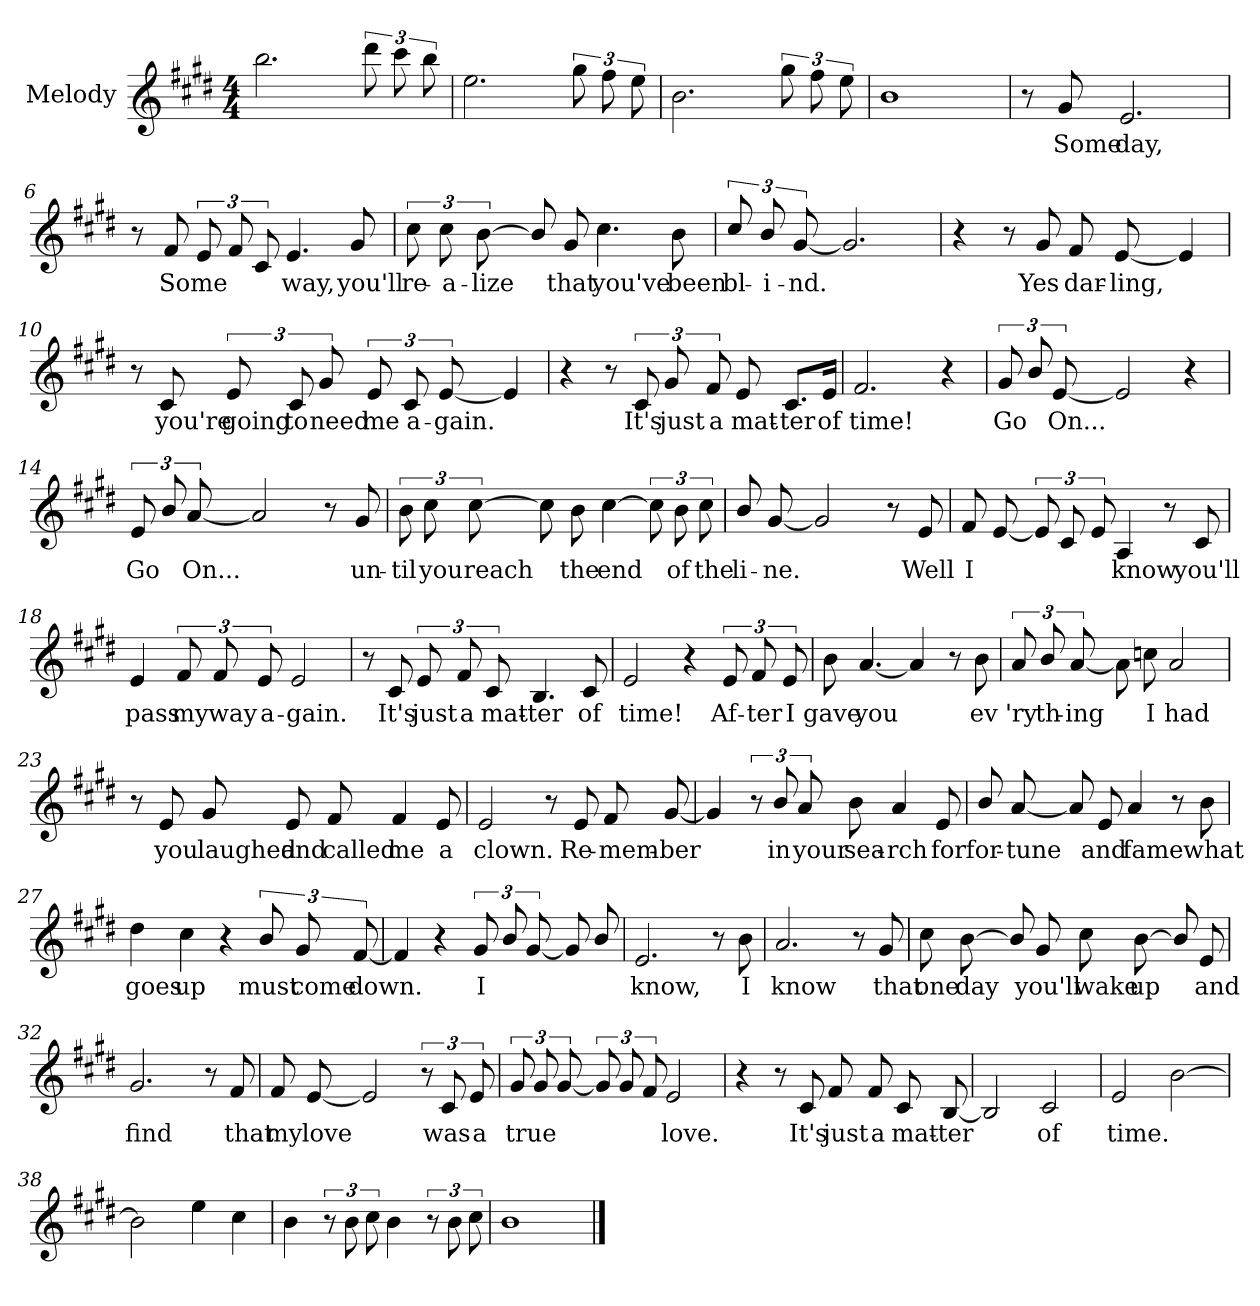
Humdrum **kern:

**kern	**text
*part1	*part1
*staff1	*staff1
*I"Melody	*
*clefG2	*
*k[f#c#g#d#]	*
*M4/4	*
=1	=1
2.bb\	.
12ddd#\L	.
12ccc#\	.
12bb\	.
=2	=2
2.ee\	.
12gg#\L	.
12ff#\	.
12ee\	.
=3	=3
2.b\	.
12gg#\L	.
12ff#\	.
12ee\	.
=4	=4
1b	.
=5	=5
8r	.
8g#/	Some
2.e/	day,
!!LO:LB:g=z
=6	=6
8r	.
8f#/	Some-
12e/L	-
12f#/	-
12c#/	-
4.e/	way,
8g#/	you'll
=7	=7
12cc#\L	re-
12cc#\	a-
[>12b\	lize
8b/L]	.
8g#/	that
4.cc#\	you've
8b\	been
=8	=8
12cc#/L	bl-
12b/	i-
[<12g#/	nd.
2.g#/]	.
!!LO:LB:g=z
=9	=9
4r	.
8r	.
8g#/	Yes
8f#/L	dar-
[<8e/	ling,
4e/]	.
=10	=10
8r	.
8c#/	you're
12e/L	going
12c#/	to
12g#/	need
12e/L	me
12c#/	a-
[<12e/	gain.
4e/]	.
=11	=11
4r	.
8r	.
12c#/	It's
12g#/	just
12f#/	a
8e/	mat-
8.c#/L	ter
16e/J	of
!!LO:LB:g=z
=12	=12
2.f#/	time!
4r	.
=13	=13
12g#/L	Go
12b/	-
[<12e/	On...
2e/]	.
4r	.
=14	=14
12e/L	Go
12b/	-
[<12a/	On...
2a/]	.
8r	.
8g#/	un-
=15	=15
12b\L	til
12cc#\	you
[>12cc#\	reach
8cc#\L]	.
8b\	the
[>4cc#\	end
12cc#\L]	.
12b\	of
12cc#\	the
!!LO:LB:g=z
=16	=16
8b/L	li-
[<8g#/	ne.
2g#/]	.
8r	.
8e/	Well
=17	=17
8f#/L	I
[<8e/	-
12e/L]	.
12c#/	-
12e/	-
4A/	know
8r	.
8c#/	you'll
=18	=18
4e/	pass
12f#/L	my
12f#/	way
12e/	a-
2e/	gain.
=19	=19
8r	.
8c#/	It's
12e/L	just
12f#/	a
12c#/	mat-
4.B/	ter
8c#/	of
!!LO:LB:g=z
=20	=20
2e/	time!
4r	.
12e/L	Af-
12f#/	ter
12e/	I
=21	=21
8b\	gave
[<4.a/	you
4a/]	.
8r	.
8b\	ev
=22	=22
12a/L	'ry
12b/	th-
[<12a/	ing
8a\L]	.
8ccn\	I
2a/	had
!!LO:LB:g=z
=23	=23
8r	.
8e/	you
8g#/L	laughed
8e/	and
8f#/	called
4f#/	me
8e/	a
=24	=24
2e/	clown.
8r	.
8e/	Re-
8f#/L	mem-
[<8g#/	ber
=25	=25
4g#/]	.
12r	.
12b/	in
12a/	your
8b\	sea-
4a/	rch
8e/	for
!!LO:LB:g=z
=26	=26
8b/L	for-
[<8a/	tune
8a/L]	.
8e/	and
4a/	fame
8r	.
8b\	what
=27	=27
4dd#\	goes
4cc#\	up
4r	.
12b/L	must
12g#/	come
[<12f#/	down.
=28	=28
4f#/]	.
4r	.
12g#/L	I
12b/	-
[<12g#/	-
8g#/L]	.
8b/	-
=29	=29
2.e/	know,
8r	.
8b\	I
!!LO:PB:g=z
=30	=30
2.a/	know
8r	.
8g#/	that
=31	=31
8cc#\L	one
[>8b\	day
8b/L]	.
8g#/	you'll
8cc#\L	wake
[>8b\	up
8b/L]	.
8e/	and
=32	=32
2.g#/	find
8r	.
8f#/	that
=33	=33
8f#/L	my
[<8e/	love
2e/]	.
12r	.
12c#/	was
12e/	a
!!LO:LB:g=z
=34	=34
12g#/L	true
12g#/	-
[<12g#/	-
12g#/L]	.
12g#/	-
12f#/	-
2e/	love.
=35	=35
4r	.
8r	.
8c#/	It's
8f#/L	just
8f#/	a
8c#/L	mat-
[<8B/	ter
=36	=36
2B/]	.
2c#/	of
=37	=37
2e/	time.
[>2b\	.
=38	=38
2b\]	.
4ee\	.
4cc#\	.
!!LO:LB:g=z
=39	=39
4b\	.
12r	.
12b\	.
12cc#\	.
4b\	.
12r	.
12b\	.
12cc#\	.
=40	=40
1b	.
==	==
*-	*-
